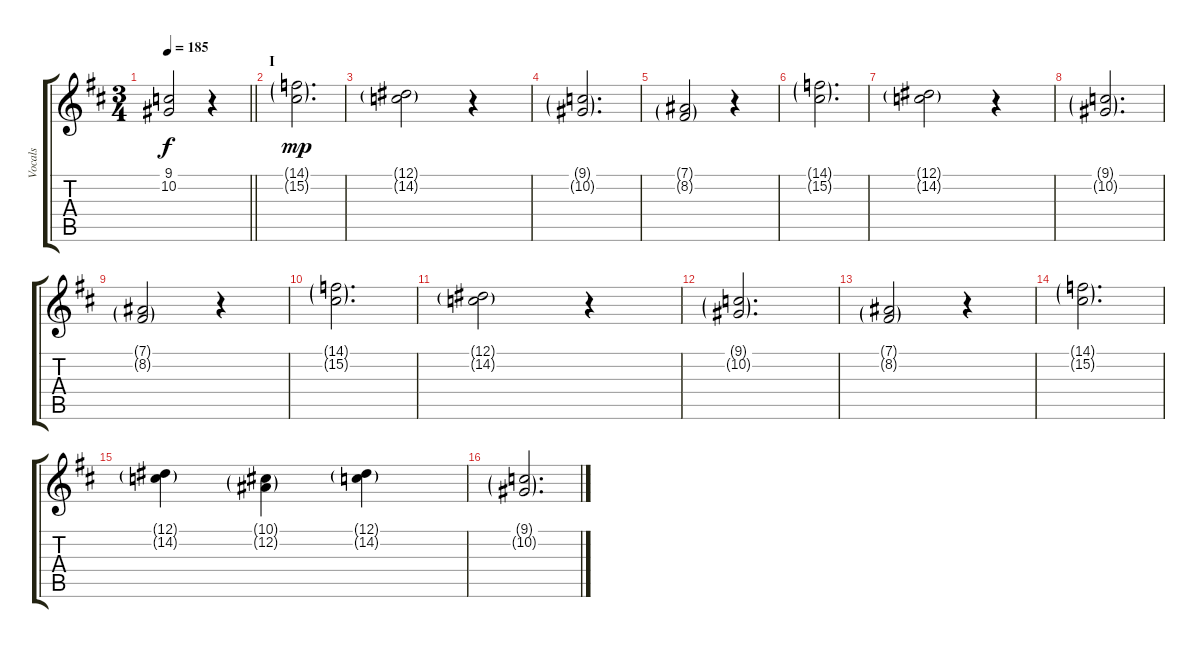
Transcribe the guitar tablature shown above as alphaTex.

\track ("Vocals" "Vocals") {instrument oboe}
\staff {score tabs}
\tuning (Eb4 Bb3 Gb3 Db3 Ab2 Eb2) {hide}
\ts (3 4)
\tempo 185
\clef g2
\barLineRight lightlight
\ks d
(9.1{t} 10.2{t}).2{dy f} r.4 |
\section ("" "I")
(14.1{g} 15.2{g}).2{d dy mp} |
(12.1{g} 14.2{g}).2 r.4 |
(9.1{g} 10.2{g}).2{d} |
(7.1{g} 8.2{g}).2 r.4 |
(14.1{g} 15.2{g}).2{d} |
(12.1{g} 14.2{g}).2 r.4 |
(9.1{g} 10.2{g}).2{d} |
(7.1{g} 8.2{g}).2 r.4 |
(14.1{g} 15.2{g}).2{d} |
(12.1{g} 14.2{g}).2 r.4 |
(9.1{g} 10.2{g}).2{d} |
(7.1{g} 8.2{g}).2 r.4 |
(14.1{g} 15.2{g}).2{d} |
(12.1{g} 14.2{g}).4 (10.1{g} 12.2{g}).4 (12.1{g} 14.2{g}).4 |
(9.1{g} 10.2{g}).2{d}
